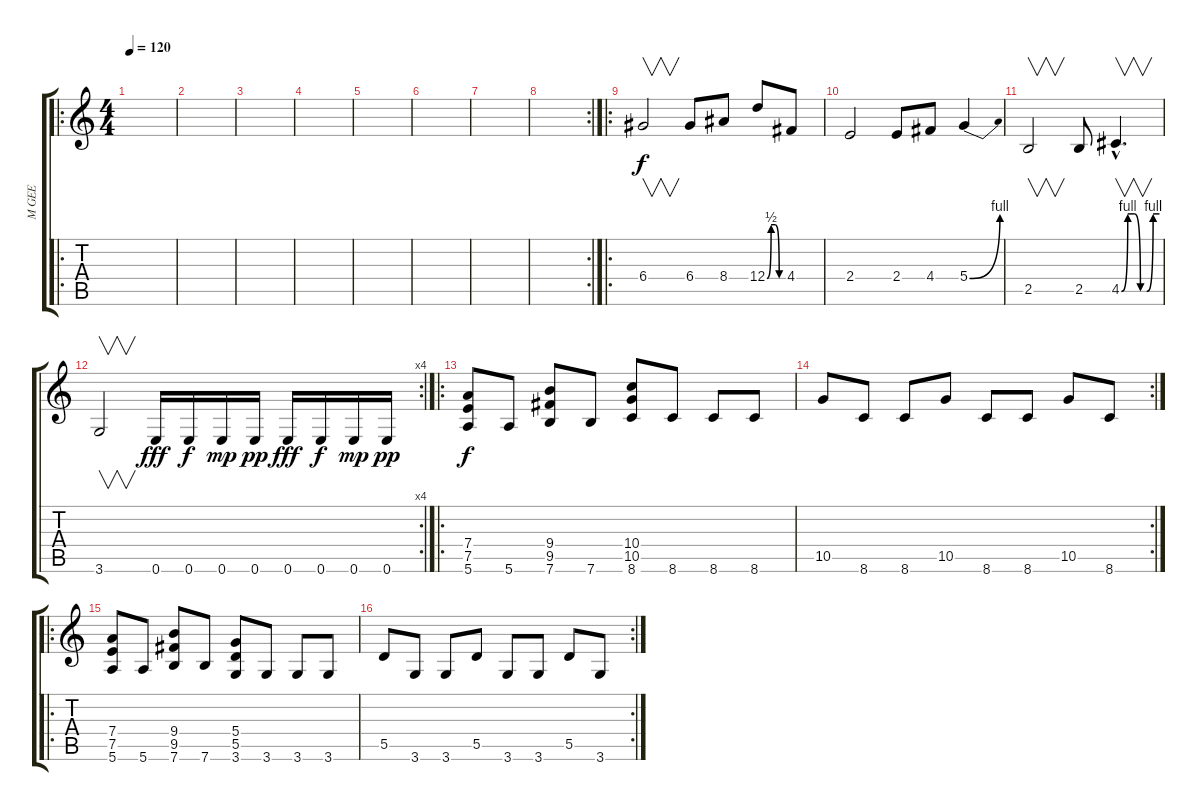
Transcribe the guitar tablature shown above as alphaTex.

\track ("M GEE" "M GEE") {instrument distortionguitar}
\staff {score tabs}
\tuning (E4 B3 G3 D3 A2 E2) {hide}
\ro
\ts (4 4)
\tempo 120
\clef g2
\ks c
|
|
|
|
|
|
|
\rc 2
|
\ro
6.4.2{v} 6.4.8 8.4.8 12.4{be (custom 0 0 15 2 30 2 45 0 60 0)}.8 4.4.8 |
2.4.2 2.4.8 4.4.8 5.4{be (bend 0 0 60 4)}.4 |
2.5.2{v} 2.5.8 4.5{be (custom 0 0 10 4 20 4 30 0 40 0 50 4 60 4) hac}.4{v d} |
\rc 4
3.6.2{v} 0.6.16{dy fff} 0.6.16{dy f} 0.6.16{dy mp} 0.6.16{dy pp} 0.6.16{dy fff} 0.6.16{dy f} 0.6.16{dy mp} 0.6.16{dy pp} |
\ro
(7.4 7.5 5.6).8{dy f} 5.6.8 (9.4 9.5 7.6).8 7.6.8 (10.4 10.5 8.6).8 8.6.8 8.6.8 8.6.8 |
\rc 2
10.5.8 8.6.8 8.6.8 10.5.8 8.6.8 8.6.8 10.5.8 8.6.8 |
\ro
(7.4 7.5 5.6).8 5.6.8 (9.4 9.5 7.6).8 7.6.8 (5.4 5.5 3.6).8 3.6.8 3.6.8 3.6.8 |
\rc 2
5.5.8 3.6.8 3.6.8 5.5.8 3.6.8 3.6.8 5.5.8 3.6.8
